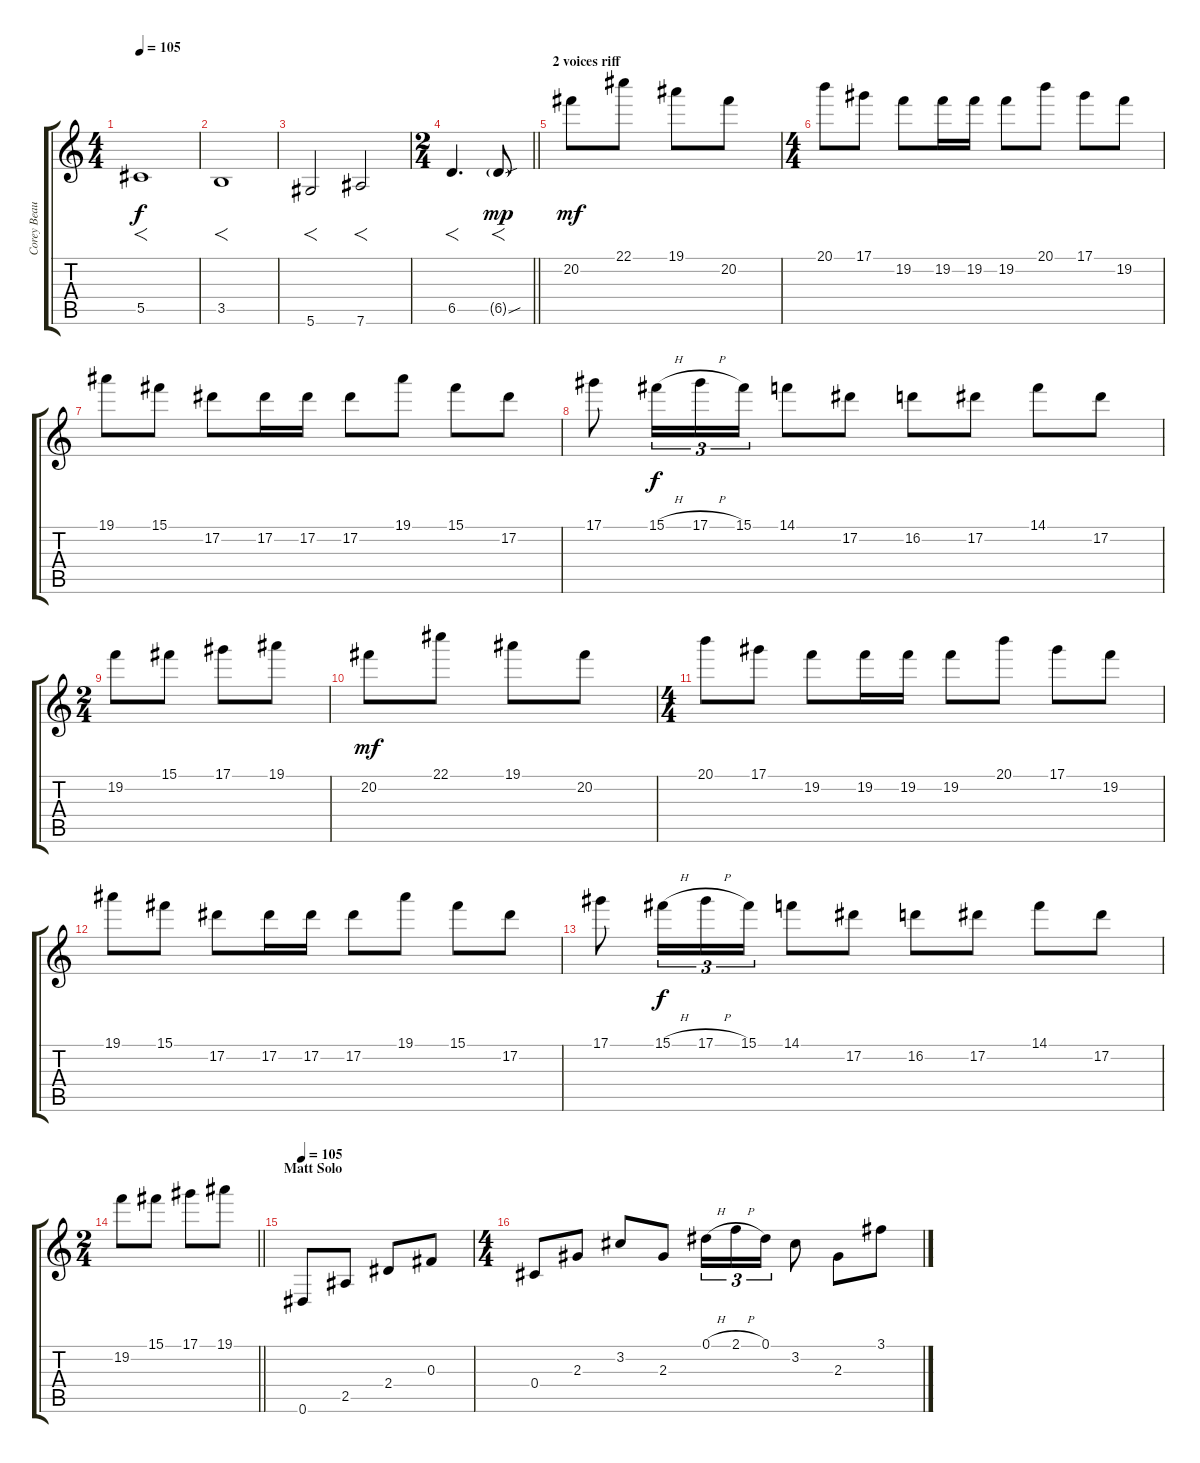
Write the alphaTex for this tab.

\track ("Corey Beaulieu (lead guitar)" "Corey Beau") {instrument distortionguitar}
\staff {score tabs}
\tuning (Eb4 Bb3 Gb3 Db3 Ab2 Eb2) {hide}
\ts (4 4)
\tempo 105
\clef g2
\ks c
5.5.1{f dy f} |
3.5.1{f} |
5.6.2{f} 7.6.2{f} |
\ts (2 4)
\barLineRight lightlight
6.5.4{f d} 6.5{sou g}.8{f dy mp} |
\section ("" "2 voices riff")
20.2.8{dy mf} 22.1.8 19.1.8 20.2.8 |
\ts (4 4)
20.1.8 17.1.8 19.2.8 19.2.16 19.2.16 19.2.8 20.1.8 17.1.8 19.2.8 |
19.1.8 15.1.8 17.2.8 17.2.16 17.2.16 17.2.8 19.1.8 15.1.8 17.2.8 |
17.1.8 15.1{h}.16{tu (3 2) dy f} 17.1{h}.16{tu (3 2)} 15.1.16{tu (3 2)} 14.1.8 17.2.8 16.2.8 17.2.8 14.1.8 17.2.8 |
\ts (2 4)
19.2.8 15.1.8 17.1.8 19.1.8 |
20.2.8{dy mf} 22.1.8 19.1.8 20.2.8 |
\ts (4 4)
20.1.8 17.1.8 19.2.8 19.2.16 19.2.16 19.2.8 20.1.8 17.1.8 19.2.8 |
19.1.8 15.1.8 17.2.8 17.2.16 17.2.16 17.2.8 19.1.8 15.1.8 17.2.8 |
17.1.8 15.1{h}.16{tu (3 2) dy f} 17.1{h}.16{tu (3 2)} 15.1.16{tu (3 2)} 14.1.8 17.2.8 16.2.8 17.2.8 14.1.8 17.2.8 |
\ts (2 4)
\barLineRight lightlight
19.2.8 15.1.8 17.1.8 19.1.8 |
\section ("" "Matt Solo")
\tempo 105
0.6.8 2.5.8 2.4.8 0.3.8 |
\ts (4 4)
0.4.8 2.3.8 3.2.8 2.3.8 0.1{h}.16{tu (3 2)} 2.1{h}.16{tu (3 2)} 0.1.16{tu (3 2)} 3.2.8 2.3.8 3.1.8
